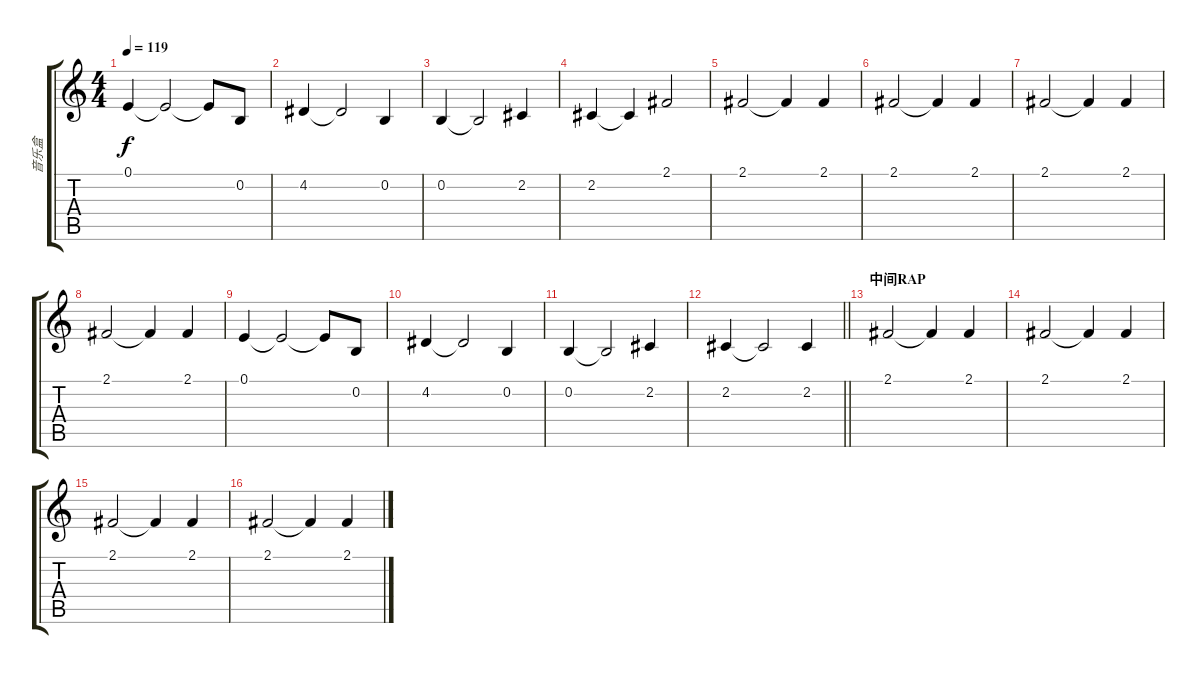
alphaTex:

\track ("音乐盒" "音乐盒") {instrument ocarina}
\staff {score tabs}
\tuning (E4 B3 G3 D3 A2 E2) {hide}
\ts (4 4)
\tempo 119
\clef g2
\ks c
0.1.4{dy f} 0.1{t}.2 0.1{t}.8 0.2.8 |
4.2.4 4.2{t}.2 0.2.4 |
0.2.4 0.2{t}.2 2.2.4 |
2.2.4 2.2{t}.4 2.1.2 |
2.1.2 2.1{t}.4 2.1.4 |
2.1.2 2.1{t}.4 2.1.4 |
2.1.2 2.1{t}.4 2.1.4 |
2.1.2 2.1{t}.4 2.1.4 |
0.1.4 0.1{t}.2 0.1{t}.8 0.2.8 |
4.2.4 4.2{t}.2 0.2.4 |
0.2.4 0.2{t}.2 2.2.4 |
\barLineRight lightlight
2.2.4 2.2{t}.2 2.2.4 |
\section ("" "中间RAP")
2.1.2 2.1{t}.4 2.1.4 |
2.1.2 2.1{t}.4 2.1.4 |
2.1.2 2.1{t}.4 2.1.4 |
2.1.2 2.1{t}.4 2.1.4
